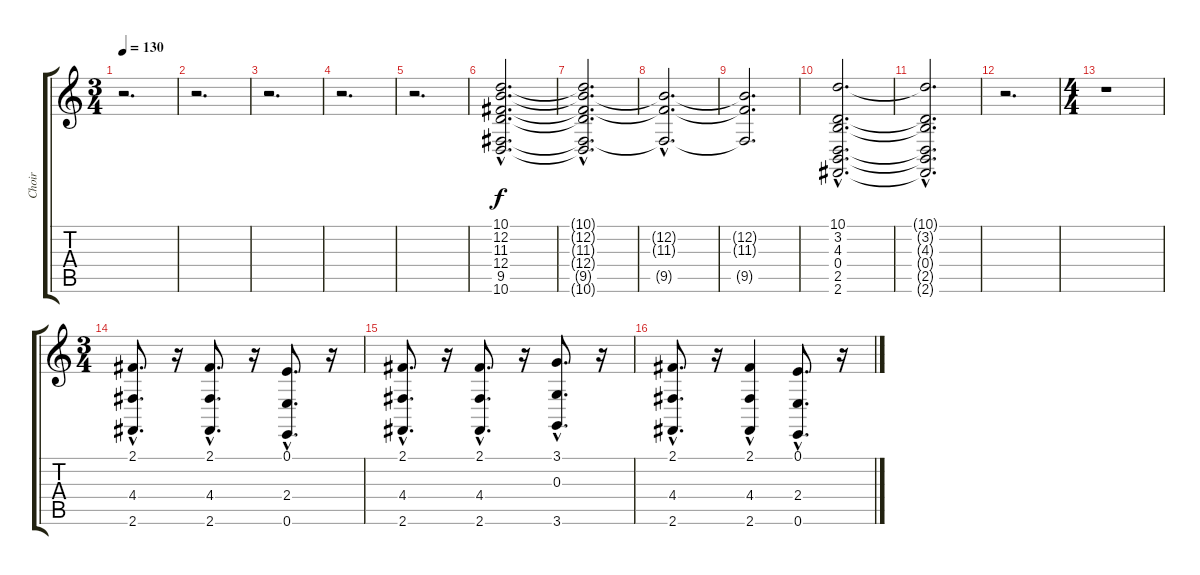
\track ("Choir" "Choir") {instrument choiraahs}
\staff {score tabs}
\tuning (E4 B3 G3 D3 A2 E2) {hide}
\ts (3 4)
\tempo 130
\clef g2
\ks c
r.2{d dy f instrument choiraahs} |
r.2{d} |
r.2{d} |
r.2{d} |
r.2{d} |
(10.1{hac} 12.2{hac} 11.3{hac} 12.4{hac} 9.5{hac} 10.6{hac}).2{d} |
(10.1{hac t} 12.2{hac t} 11.3{hac t} 12.4{hac t} 9.5{hac t} 10.6{hac t}).2{d} |
(12.2{hac t} 11.3{hac t} 9.5{hac t}).2{d} |
(12.2{t} 11.3{t} 9.5{t}).2{d} |
(10.1{hac} 3.2{hac} 4.3{hac} 0.4{hac} 2.5{hac} 2.6{hac}).2{d} |
(10.1{hac t} 3.2{hac t} 4.3{hac t} 0.4{hac t} 2.5{hac t} 2.6{hac t}).2{d} |
r.2{d} |
\ts (4 4)
r.1 |
\ts (3 4)
(2.1 4.4 2.6{hac}).8{d} r.16 (2.1 4.4 2.6{hac}).8{d} r.16 (0.1 2.4 0.6{hac}).8{d} r.16 |
(2.1 4.4 2.6{hac}).8{d} r.16 (2.1 4.4 2.6{hac}).8{d} r.16 (3.1 0.3 3.6{hac}).8{d} r.16 |
(2.1 4.4 2.6{hac}).8{d} r.16 (2.1 4.4 2.6{hac}).4 (0.1 2.4 0.6{hac}).8{d} r.16
